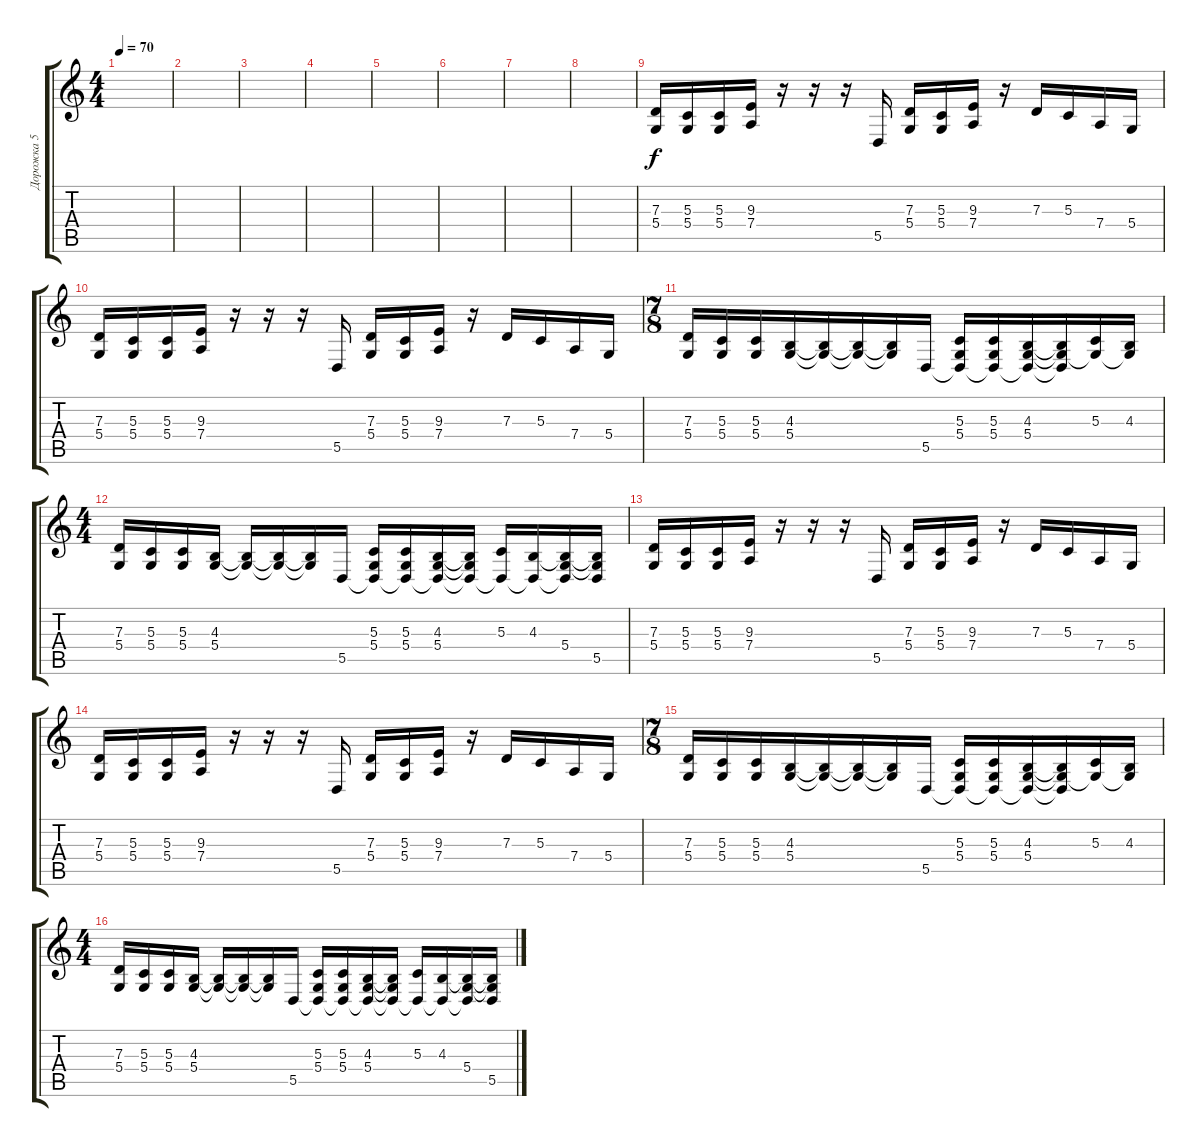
\track ("Дорожка 5" "Дорожка 5") {instrument brightacousticpiano}
\staff {score tabs}
\tuning (E4 B3 G3 D3 A2 E2) {hide}
\ts (4 4)
\tempo 70
\clef g2
\ks c
|
|
|
|
|
|
|
|
(7.3 5.4).16 (5.3 5.4).16 (5.3 5.4).16 (9.3 7.4).16 r.16 r.16 r.16 5.5.16 (7.3 5.4).16 (5.3 5.4).16 (9.3 7.4).16 r.16 7.3.16 5.3.16 7.4.16 5.4.16 |
(7.3 5.4).16 (5.3 5.4).16 (5.3 5.4).16 (9.3 7.4).16 r.16 r.16 r.16 5.5.16 (7.3 5.4).16 (5.3 5.4).16 (9.3 7.4).16 r.16 7.3.16 5.3.16 7.4.16 5.4.16 |
\ts (7 8)
(7.3 5.4).16 (5.3 5.4).16 (5.3 5.4).16 (4.3 5.4).16 (4.3{t} 5.4{t}).16 (4.3{t} 5.4{t}).16 (4.3{t} 5.4{t}).16 5.5.16 (5.3 5.4 5.5{t}).16 (5.3 5.4 5.5{t}).16 (4.3 5.4 5.5{t}).16 (4.3{t} 5.4{t} 5.5{t}).16 (5.3 5.4{t}).16 (4.3 5.4{t}).16 |
\ts (4 4)
(7.3 5.4).16 (5.3 5.4).16 (5.3 5.4).16 (4.3 5.4).16 (4.3{t} 5.4{t}).16 (4.3{t} 5.4{t}).16 (4.3{t} 5.4{t}).16 5.5.16 (5.3 5.4 5.5{t}).16 (5.3 5.4 5.5{t}).16 (4.3 5.4 5.5{t}).16 (4.3{t} 5.4{t} 5.5{t}).16 (5.3 5.5{t}).16 (4.3 5.5{t}).16 (4.3{t} 5.4 5.5{t}).16 (4.3{t} 5.4{t} 5.5).16 |
(7.3 5.4).16 (5.3 5.4).16 (5.3 5.4).16 (9.3 7.4).16 r.16 r.16 r.16 5.5.16 (7.3 5.4).16 (5.3 5.4).16 (9.3 7.4).16 r.16 7.3.16 5.3.16 7.4.16 5.4.16 |
(7.3 5.4).16 (5.3 5.4).16 (5.3 5.4).16 (9.3 7.4).16 r.16 r.16 r.16 5.5.16 (7.3 5.4).16 (5.3 5.4).16 (9.3 7.4).16 r.16 7.3.16 5.3.16 7.4.16 5.4.16 |
\ts (7 8)
(7.3 5.4).16 (5.3 5.4).16 (5.3 5.4).16 (4.3 5.4).16 (4.3{t} 5.4{t}).16 (4.3{t} 5.4{t}).16 (4.3{t} 5.4{t}).16 5.5.16 (5.3 5.4 5.5{t}).16 (5.3 5.4 5.5{t}).16 (4.3 5.4 5.5{t}).16 (4.3{t} 5.4{t} 5.5{t}).16 (5.3 5.4{t}).16 (4.3 5.4{t}).16 |
\ts (4 4)
(7.3 5.4).16 (5.3 5.4).16 (5.3 5.4).16 (4.3 5.4).16 (4.3{t} 5.4{t}).16 (4.3{t} 5.4{t}).16 (4.3{t} 5.4{t}).16 5.5.16 (5.3 5.4 5.5{t}).16 (5.3 5.4 5.5{t}).16 (4.3 5.4 5.5{t}).16 (4.3{t} 5.4{t} 5.5{t}).16 (5.3 5.5{t}).16 (4.3 5.5{t}).16 (4.3{t} 5.4 5.5{t}).16 (4.3{t} 5.4{t} 5.5).16
